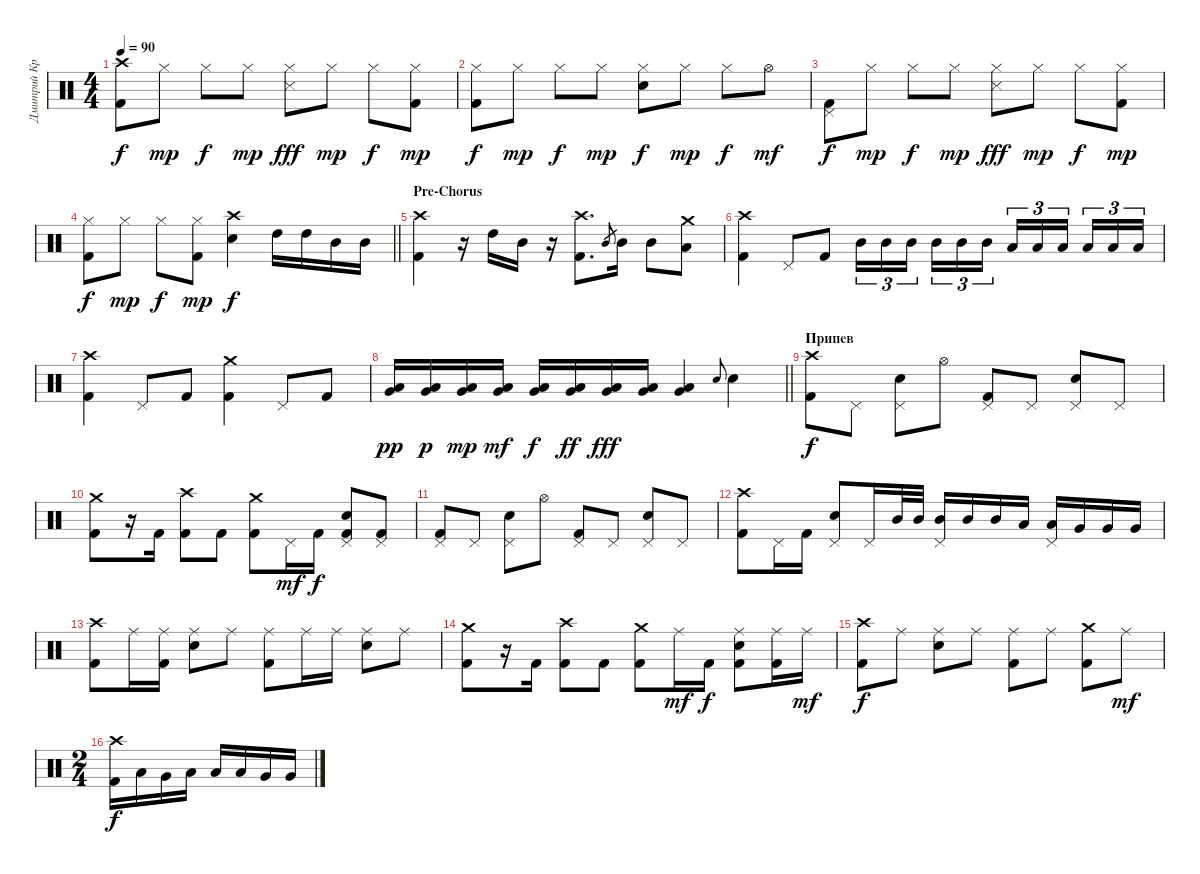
\track ("Дмитрий Кривенков " "Дмитрий Кр") {instrument percussion}
\staff {score}
\articulation defaults
\ts (4 4)
\tempo 90
\clef neutral
\ks c
("Crash high (hit)" "Kick (hit) 2").8{dy f} "Hi-Hat (closed)".8{dy mp} "Hi-Hat (closed)".8{dy f} "Hi-Hat (closed)".8{dy mp} ("Hi-Hat (closed)" "Metronome (hit)").8{dy fff} "Hi-Hat (closed)".8{dy mp} "Hi-Hat (closed)".8{dy f} ("Hi-Hat (closed)" "Kick (hit) 2").8{dy mp} |
("Hi-Hat (closed)" "Kick (hit) 2").8{dy f} "Hi-Hat (closed)".8{dy mp} "Hi-Hat (closed)".8{dy f} "Hi-Hat (closed)".8{dy mp} ("Hi-Hat (closed)" "Electric Snare (hit)").8{dy f} "Hi-Hat (closed)".8{dy mp} "Hi-Hat (closed)".8{dy f} "Hi-Hat (open)".8{dy mf} |
("Pedal Hi-Hat (hit)" "Kick (hit) 2").8{dy f} "Hi-Hat (closed)".8{dy mp} "Hi-Hat (closed)".8{dy f} "Hi-Hat (closed)".8{dy mp} ("Hi-Hat (closed)" "Metronome (hit)").8{dy fff} "Hi-Hat (closed)".8{dy mp} "Hi-Hat (closed)".8{dy f} ("Hi-Hat (closed)" "Kick (hit) 2").8{dy mp} |
\barLineRight lightlight
("Hi-Hat (closed)" "Kick (hit) 2").8{dy f} "Hi-Hat (closed)".8{dy mp} "Hi-Hat (closed)".8{dy f} ("Hi-Hat (closed)" "Kick (hit) 2").8{dy mp} ("Crash high (hit)" "Electric Snare (hit)").4{dy f} "High Tom (hit)".16 "High Tom (hit)".16 "Mid Tom (hit)".16 "Mid Tom (hit)".16 |
\section ("" "Pre-Chorus")
("Crash high (hit)" "Kick (hit) 2").4 r.16 "High Tom (hit)".16 "Mid Tom (hit)".16 r.16 ("Crash high (hit)" "Kick (hit) 2").8{d} "Mid Tom (hit)".8{gr} "Mid Tom (hit)".16 "Mid Tom (hit)".8 ("Low Tom (hit)" "Crash medium (hit)").8 |
("Crash high (hit)" "Kick (hit) 2").4 "Pedal Hi-Hat (hit)".8 "Kick (hit) 2".8 "Mid Tom (hit)".16{tu (3 2)} "Mid Tom (hit)".16{tu (3 2)} "Mid Tom (hit)".16{tu (3 2) beam splitsecondary} "Mid Tom (hit)".16{tu (3 2)} "Mid Tom (hit)".16{tu (3 2)} "Mid Tom (hit)".16{tu (3 2)} "Low Tom (hit)".16{tu (3 2)} "Low Tom (hit)".16{tu (3 2)} "Low Tom (hit)".16{tu (3 2) beam splitsecondary} "Low Tom (hit)".16{tu (3 2)} "Low Tom (hit)".16{tu (3 2)} "Low Tom (hit)".16{tu (3 2)} |
("Crash high (hit)" "Kick (hit) 2").4 "Pedal Hi-Hat (hit)".8 "Kick (hit) 2".8 ("Crash medium (hit)" "Kick (hit) 2").4 "Pedal Hi-Hat (hit)".8 "Kick (hit) 2".8 |
\barLineRight lightlight
("Very Low Tom (hit)" "Low Tom (hit)").16{dy pp} ("Very Low Tom (hit)" "Low Tom (hit)").16{dy p} ("Very Low Tom (hit)" "Low Tom (hit)").16{dy mp} ("Very Low Tom (hit)" "Low Tom (hit)").16{dy mf} ("Very Low Tom (hit)" "Low Tom (hit)").16{dy f} ("Very Low Tom (hit)" "Low Tom (hit)").16{dy ff} ("Very Low Tom (hit)" "Low Tom (hit)").16{dy fff} ("Very Low Tom (hit)" "Low Tom (hit)").16 ("Very Low Tom (hit)" "Low Tom (hit)").4 "Electric Snare (hit)".8{gr onbeat} "Electric Snare (hit)".4 |
\section ("" "Припев")
("Crash high (hit)" "Kick (hit) 2").8{dy f} "Pedal Hi-Hat (hit)".8 ("Pedal Hi-Hat (hit)" "Electric Snare (hit)").8 "Hi-Hat (open)".8 ("Pedal Hi-Hat (hit)" "Kick (hit) 2").8 "Pedal Hi-Hat (hit)".8 ("Pedal Hi-Hat (hit)" "Electric Snare (hit)").8 "Pedal Hi-Hat (hit)".8 |
("Crash medium (hit)" "Kick (hit) 2").8 r.16 "Kick (hit) 2".16 ("Crash high (hit)" "Kick (hit) 2").8 "Kick (hit) 2".8 ("Crash medium (hit)" "Kick (hit) 2").8 "Pedal Hi-Hat (hit)".16{dy mf} "Kick (hit) 2".16{dy f} ("Pedal Hi-Hat (hit)" "Electric Snare (hit)" "Kick (hit) 2").8 ("Pedal Hi-Hat (hit)" "Kick (hit) 2").8 |
("Pedal Hi-Hat (hit)" "Kick (hit) 2").8 "Pedal Hi-Hat (hit)".8 ("Pedal Hi-Hat (hit)" "Electric Snare (hit)").8 "Hi-Hat (open)".8 ("Pedal Hi-Hat (hit)" "Kick (hit) 2").8 "Pedal Hi-Hat (hit)".8 ("Pedal Hi-Hat (hit)" "Electric Snare (hit)").8 "Pedal Hi-Hat (hit)".8 |
("Crash high (hit)" "Kick (hit) 2").8 "Pedal Hi-Hat (hit)".16 "Kick (hit) 2".16 ("Pedal Hi-Hat (hit)" "Electric Snare (hit)").8 "Pedal Hi-Hat (hit)".16 "Mid Tom (hit)".32 "Mid Tom (hit)".32 ("Mid Tom (hit)" "Pedal Hi-Hat (hit)").16 "Mid Tom (hit)".16 "Mid Tom (hit)".16 "Low Tom (hit)".16 ("Low Tom (hit)" "Pedal Hi-Hat (hit)").16 "Very Low Tom (hit)".16 "Very Low Tom (hit)".16 "Very Low Tom (hit)".16 |
("Crash high (hit)" "Kick (hit) 2").8 "Ride (middle)".16 ("Ride (middle)" "Kick (hit) 2").16 ("Ride (middle)" "Electric Snare (hit)").8 "Ride (middle)".8 ("Ride (middle)" "Kick (hit) 2").8 "Ride (middle)".16 "Ride (middle)".16 ("Ride (middle)" "Electric Snare (hit)").8 "Ride (middle)".8 |
("Crash medium (hit)" "Kick (hit) 2").8 r.16 "Kick (hit) 2".16 ("Crash high (hit)" "Kick (hit) 2").8 "Kick (hit) 2".8 ("Crash medium (hit)" "Kick (hit) 2").8 "Ride (middle)".16{dy mf} "Kick (hit) 2".16{dy f} ("Ride (middle)" "Electric Snare (hit)" "Kick (hit) 2").8 ("Ride (middle)" "Kick (hit) 2").16 "Ride (middle)".16{dy mf} |
("Crash high (hit)" "Kick (hit) 2").8{dy f} "Ride (middle)".8 ("Ride (middle)" "Electric Snare (hit)").8 "Ride (middle)".8 ("Ride (middle)" "Kick (hit) 2").8 "Ride (middle)".8 ("Crash medium (hit)" "Kick (hit) 2").8 "Ride (middle)".8{dy mf} |
\ts (2 4)
("Crash high (hit)" "Kick (hit) 2").16{dy f} "Low Tom (hit)".16 "Very Low Tom (hit)".16 "Low Floor Tom (hit)".16 "Low Tom (hit)".16 "Low Tom (hit)".16 "Very Low Tom (hit)".16 "Very Low Tom (hit)".16
